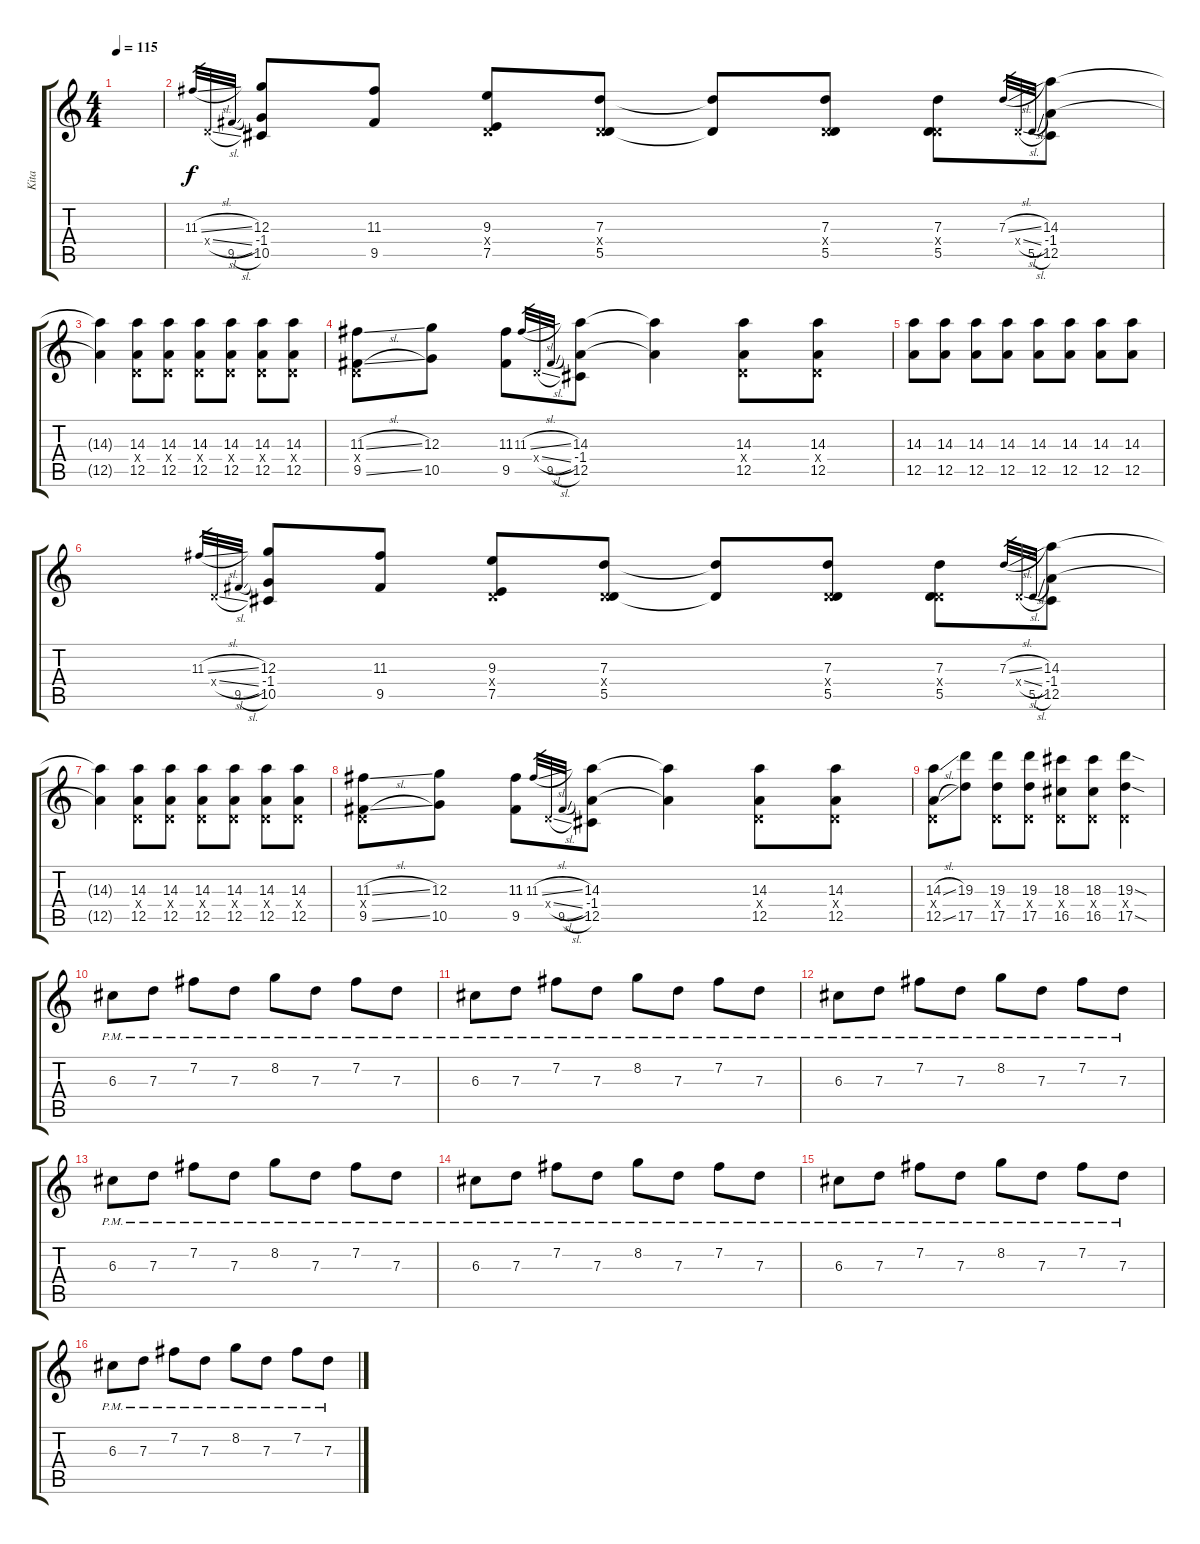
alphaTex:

\track ("Kita" "Kita") {instrument overdrivenguitar}
\staff {score tabs}
\tuning (E4 B3 G3 D3 A2 E2) {hide}
\ts (4 4)
\tempo 115
\clef g2
\ks c
|
11.3{sl}.32{gr} 0.4{sl x}.32{gr} 9.5{sl}.32{gr} (12.3 -1.4 10.5).8 (11.3 9.5).8 (9.3 0.4{x} 7.5).8 (7.3 0.4{x} 5.5).8 (7.3{t} 5.5{t}).8 (7.3 0.4{x} 5.5).8 (7.3 0.4{x} 5.5).8 7.3{sl}.32{gr} 0.4{sl x}.32{gr} 5.5{sl}.32{gr} (14.3 -1.4 12.5).8 |
(14.3{t} 12.5{t}).4 (14.3 0.4{x} 12.5).8 (14.3 0.4{x} 12.5).8 (14.3 0.4{x} 12.5).8 (14.3 0.4{x} 12.5).8 (14.3 0.4{x} 12.5).8 (14.3 0.4{x} 12.5).8 |
(11.3{sl} 0.4{x} 9.5{sl}).8 (12.3 10.5).8 (11.3 9.5).8 11.3{sl}.32{gr} 0.4{sl x}.32{gr} 9.5{sl}.32{gr} (14.3 -1.4 12.5).8 (14.3{t} 12.5{t}).4 (14.3 0.4{x} 12.5).8 (14.3 0.4{x} 12.5).8 |
(14.3 12.5).8 (14.3 12.5).8 (14.3 12.5).8 (14.3 12.5).8 (14.3 12.5).8 (14.3 12.5).8 (14.3 12.5).8 (14.3 12.5).8 |
11.3{sl}.32{gr} 0.4{sl x}.32{gr} 9.5{sl}.32{gr} (12.3 -1.4 10.5).8 (11.3 9.5).8 (9.3 0.4{x} 7.5).8 (7.3 0.4{x} 5.5).8 (7.3{t} 5.5{t}).8 (7.3 0.4{x} 5.5).8 (7.3 0.4{x} 5.5).8 7.3{sl}.32{gr} 0.4{sl x}.32{gr} 5.5{sl}.32{gr} (14.3 -1.4 12.5).8 |
(14.3{t} 12.5{t}).4 (14.3 0.4{x} 12.5).8 (14.3 0.4{x} 12.5).8 (14.3 0.4{x} 12.5).8 (14.3 0.4{x} 12.5).8 (14.3 0.4{x} 12.5).8 (14.3 0.4{x} 12.5).8 |
(11.3{sl} 0.4{x} 9.5{sl}).8 (12.3 10.5).8 (11.3 9.5).8 11.3{sl}.32{gr} 0.4{sl x}.32{gr} 9.5{sl}.32{gr} (14.3 -1.4 12.5).8 (14.3{t} 12.5{t}).4 (14.3 0.4{x} 12.5).8 (14.3 0.4{x} 12.5).8 |
(14.3{sl} 0.4{x} 12.5{sl}).8 (19.3 17.5).8 (19.3 0.4{x} 17.5).8 (19.3 0.4{x} 17.5).8 (18.3 0.4{x} 16.5).8 (18.3 0.4{x} 16.5).8 (19.3{sod} 0.4{x} 17.5{sod}).4 |
6.3{pm}.8 7.3{pm}.8 7.2{pm}.8 7.3{pm}.8 8.2{pm}.8 7.3{pm}.8 7.2{pm}.8 7.3{pm}.8 |
6.3{pm}.8 7.3{pm}.8 7.2{pm}.8 7.3{pm}.8 8.2{pm}.8 7.3{pm}.8 7.2{pm}.8 7.3{pm}.8 |
6.3{pm}.8 7.3{pm}.8 7.2{pm}.8 7.3{pm}.8 8.2{pm}.8 7.3{pm}.8 7.2{pm}.8 7.3{pm}.8 |
6.3{pm}.8 7.3{pm}.8 7.2{pm}.8 7.3{pm}.8 8.2{pm}.8 7.3{pm}.8 7.2{pm}.8 7.3{pm}.8 |
6.3{pm}.8 7.3{pm}.8 7.2{pm}.8 7.3{pm}.8 8.2{pm}.8 7.3{pm}.8 7.2{pm}.8 7.3{pm}.8 |
6.3{pm}.8 7.3{pm}.8 7.2{pm}.8 7.3{pm}.8 8.2{pm}.8 7.3{pm}.8 7.2{pm}.8 7.3{pm}.8 |
6.3{pm}.8 7.3{pm}.8 7.2{pm}.8 7.3{pm}.8 8.2{pm}.8 7.3{pm}.8 7.2{pm}.8 7.3{pm}.8
